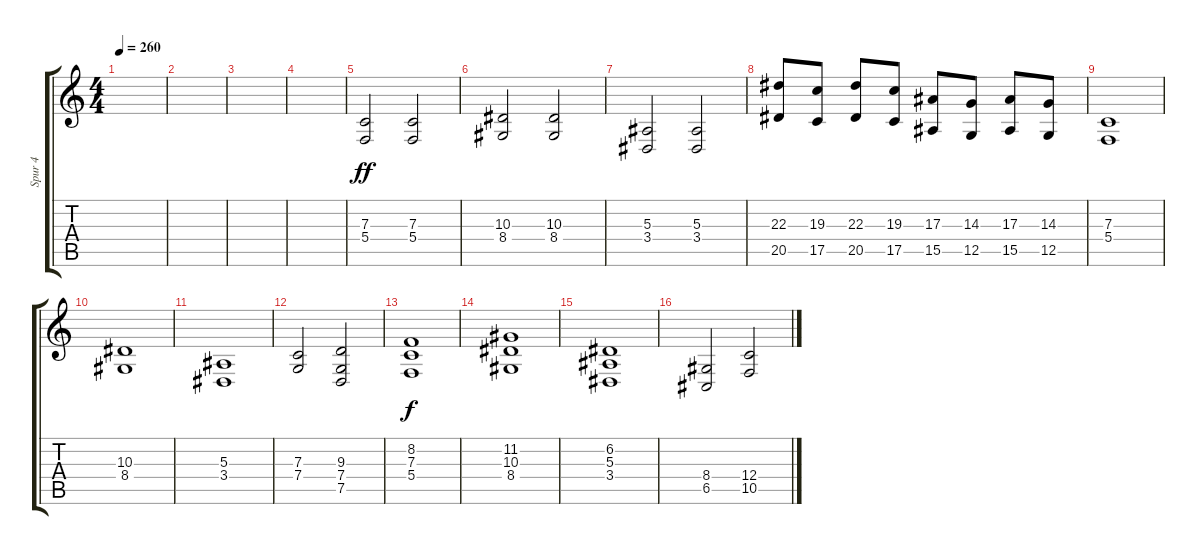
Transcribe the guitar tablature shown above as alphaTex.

\track ("Spur 4" "Spur 4") {instrument accordion}
\staff {score tabs}
\tuning (D4 A3 F3 C3 G2 D2) {hide}
\ts (4 4)
\tempo 260
\clef g2
\ks c
|
|
|
|
(7.3 5.4).2{dy ff instrument stringensemble1} (7.3 5.4).2 |
(10.3 8.4).2 (10.3 8.4).2 |
(5.3 3.4).2 (5.3 3.4).2 |
(22.3 20.5).8 (19.3 17.5).8 (22.3 20.5).8 (19.3 17.5).8 (17.3 15.5).8 (14.3 12.5).8 (17.3 15.5).8 (14.3 12.5).8 |
(7.3 5.4).1 |
(10.3 8.4).1 |
(5.3 3.4).1 |
(7.3 7.4).2 (9.3 7.4 7.5).2 |
(8.2 7.3 5.4).1{dy f} |
(11.2 10.3 8.4).1 |
(6.2 5.3 3.4).1 |
(8.4 6.5).2 (12.4 10.5).2
